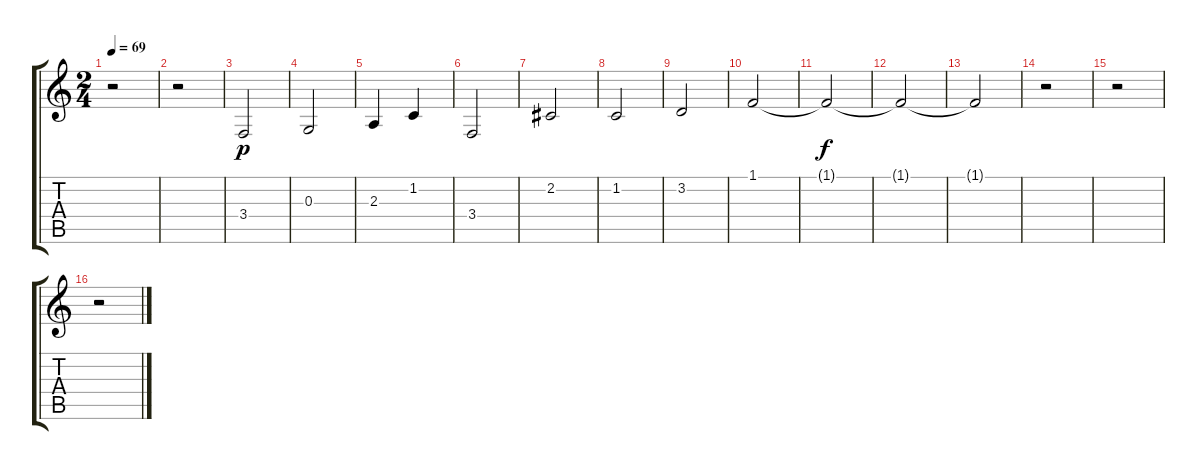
\track "" {instrument stringensemble1}
\staff {score tabs}
\tuning (E4 B3 G3 D3 A2 E2) {hide}
\ts (2 4)
\tempo 69
\clef g2
\ks c
r.2{dy f} |
r.2 |
3.4.2{dy p} |
0.3.2 |
2.3.4 1.2.4 |
3.4.2 |
2.2.2 |
1.2.2 |
3.2.2 |
1.1.2 |
1.1{t}.2{dy f} |
1.1{t}.2 |
1.1{t}.2 |
r.2 |
r.2 |
r.2
